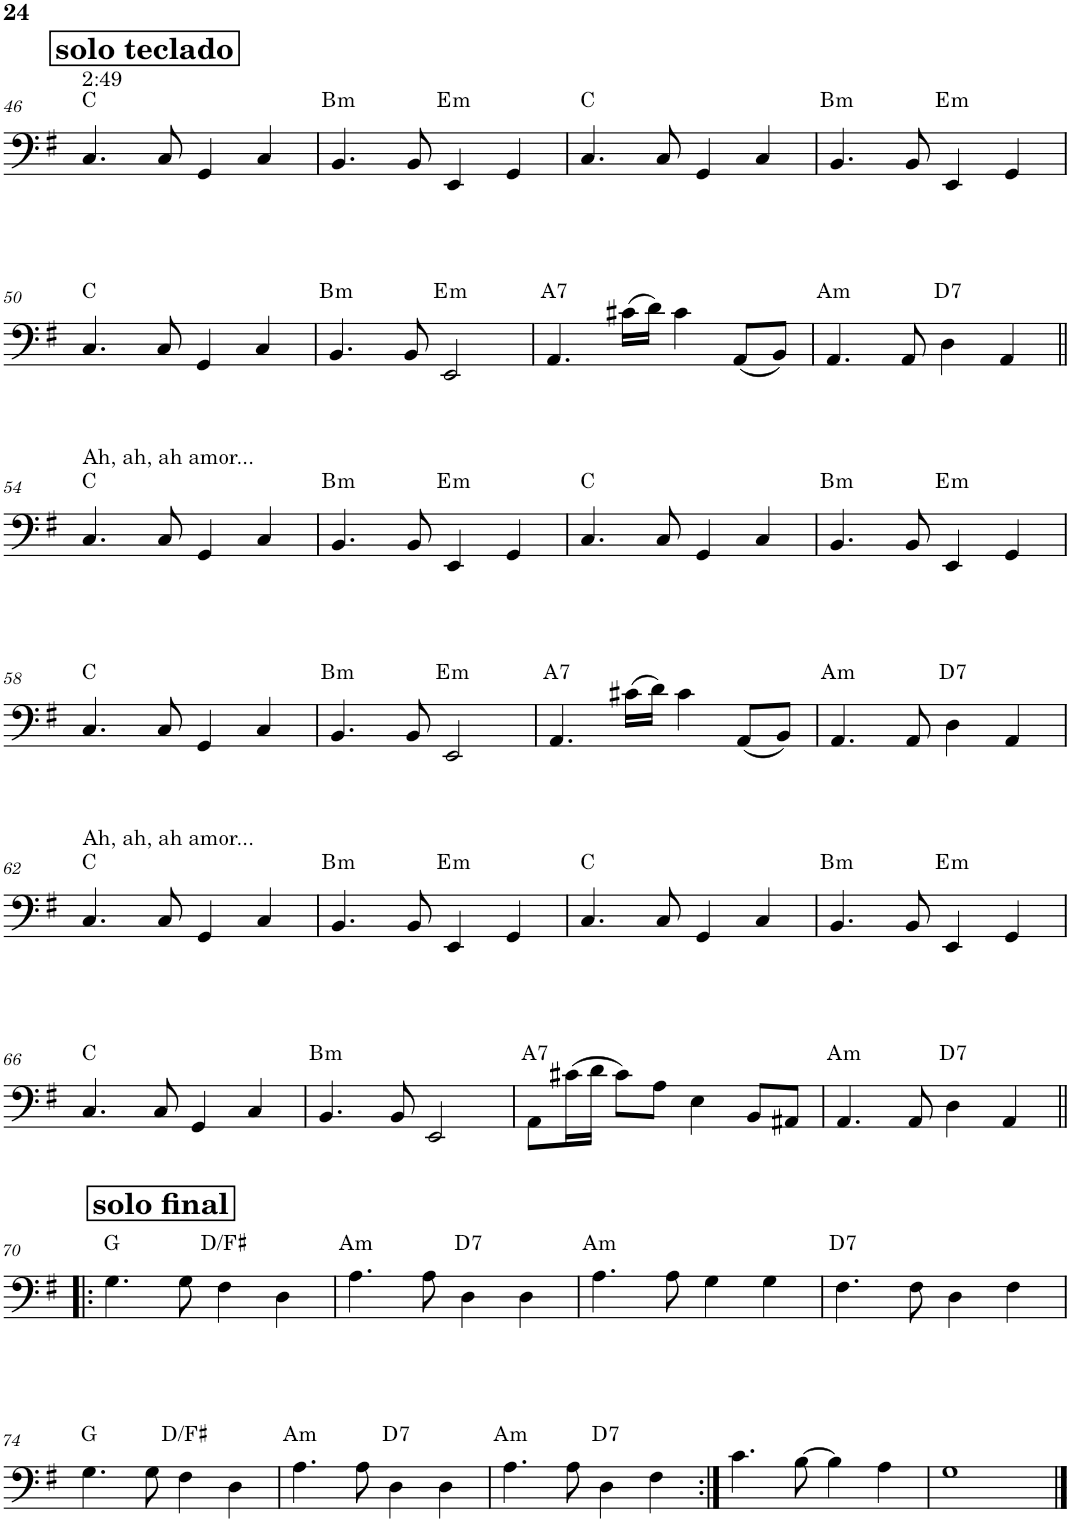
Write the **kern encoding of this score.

**kern	**harte
*part1	*part1
*staff1	*
*I"Electric Bass	*
*I'El. B.	*
!!LO:PB:g=z
*clefF4	*
*Trd7c12	*
*k[f#]	*
*M4/4	*
!!LO:REH:place=s1:a:B:cj:fs=14:t=solo teclado
=46	=46
!LO:TX:a:t=2&colon;49	!
4.C/	C:maj
8C/	.
4GG/	.
4C/	.
=47	=47
!	!LO:H:kt=m
4.BB/	B:min
8BB/	.
!	!LO:H:kt=m
4EE/	E:min
4GG/	.
=48	=48
4.C/	C:maj
8C/	.
4GG/	.
4C/	.
=49	=49
!	!LO:H:kt=m
4.BB/	B:min
8BB/	.
!	!LO:H:kt=m
4EE/	E:min
4GG/	.
!!LO:LB:g=z
=50	=50
4.C/	C:maj
8C/	.
4GG/	.
4C/	.
=51	=51
!	!LO:H:kt=m
4.BB/	B:min
8BB/	.
!	!LO:H:kt=m
2EE/	E:min
=52	=52
!	!LO:H:kt=7
4.AA/	A:7
(16c#X\LL	.
16d\JJ)	.
4c#\	.
(8AA/L	.
8BB/J)	.
=53	=53
!	!LO:H:kt=m
4.AA/	A:min
8AA/	.
!	!LO:H:kt=7
4D\	D:7
4AA/	.
!!LO:LB:g=z
=54||	=54||
!LO:TX:a:t=Ah, ah, ah amor...	!
4.C/	C:maj
8C/	.
4GG/	.
4C/	.
=55	=55
!	!LO:H:kt=m
4.BB/	B:min
8BB/	.
!	!LO:H:kt=m
4EE/	E:min
4GG/	.
=56	=56
4.C/	C:maj
8C/	.
4GG/	.
4C/	.
=57	=57
!	!LO:H:kt=m
4.BB/	B:min
8BB/	.
!	!LO:H:kt=m
4EE/	E:min
4GG/	.
!!LO:LB:g=z
=58	=58
4.C/	C:maj
8C/	.
4GG/	.
4C/	.
=59	=59
!	!LO:H:kt=m
4.BB/	B:min
8BB/	.
!	!LO:H:kt=m
2EE/	E:min
=60	=60
!	!LO:H:kt=7
4.AA/	A:7
(16c#X\LL	.
16d\JJ)	.
4c#\	.
(8AA/L	.
8BB/J)	.
=61	=61
!	!LO:H:kt=m
4.AA/	A:min
8AA/	.
!	!LO:H:kt=7
4D\	D:7
4AA/	.
!!LO:LB:g=z
=62	=62
!LO:TX:a:t=Ah, ah, ah amor...	!
4.C/	C:maj
8C/	.
4GG/	.
4C/	.
=63	=63
!	!LO:H:kt=m
4.BB/	B:min
8BB/	.
!	!LO:H:kt=m
4EE/	E:min
4GG/	.
=64	=64
4.C/	C:maj
8C/	.
4GG/	.
4C/	.
=65	=65
!	!LO:H:kt=m
4.BB/	B:min
8BB/	.
!	!LO:H:kt=m
4EE/	E:min
4GG/	.
!!LO:LB:g=z
=66	=66
4.C/	C:maj
8C/	.
4GG/	.
4C/	.
=67	=67
!	!LO:H:kt=m
4.BB/	B:min
8BB/	.
2EE/	.
=68	=68
!	!LO:H:kt=7
8AA\L	A:7
(16c#X\L	.
16d\JJ	.
8c#\L)	.
8A\J	.
4E\	.
8BB/L	.
8AA#X/J	.
=69	=69
!	!LO:H:kt=m
4.AA/	A:min
8AA/	.
!	!LO:H:kt=7
4D\	D:7
4AA/	.
!!LO:LB:g=z
!!LO:REH:place=s1:a:B:cj:fs=14:t=solo final
=70!|:	=70!|:
4.G\	G:maj
8G\	.
4F#\	D:maj/3
4D\	.
=71	=71
!	!LO:H:kt=m
4.A\	A:min
8A\	.
!	!LO:H:kt=7
4D\	D:7
4D\	.
=72	=72
!	!LO:H:kt=m
4.A\	A:min
8A\	.
4G\	.
4G\	.
=73	=73
!	!LO:H:kt=7
4.F#\	D:7
8F#\	.
4D\	.
4F#\	.
!!LO:LB:g=z
=74	=74
4.G\	G:maj
8G\	.
4F#\	D:maj/3
4D\	.
=75	=75
!	!LO:H:kt=m
4.A\	A:min
8A\	.
!	!LO:H:kt=7
4D\	D:7
4D\	.
=76	=76
!	!LO:H:kt=m
4.A\	A:min
8A\	.
!	!LO:H:kt=7
4D\	D:7
4F#\	.
=77:|!	=77:|!
4.c\	.
[8B\	.
4B\]	.
4A\	.
=78	=78
1G	.
==	==
*-	*-
